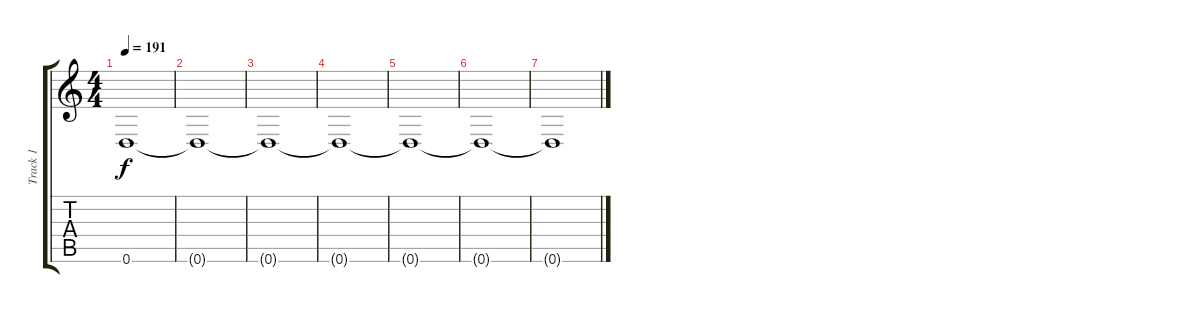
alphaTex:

\track ("Track 1" "Track 1") {instrument acousticguitarsteel}
\staff {score tabs}
\tuning (E4 B3 G3 D3 A2 D2) {hide}
\ts (4 4)
\tempo 191
\clef g2
\ks c
0.6{t}.1{dy f} |
0.6{t}.1 |
0.6{t}.1 |
0.6{t}.1 |
0.6{t}.1 |
0.6{t}.1 |
0.6{t}.1
